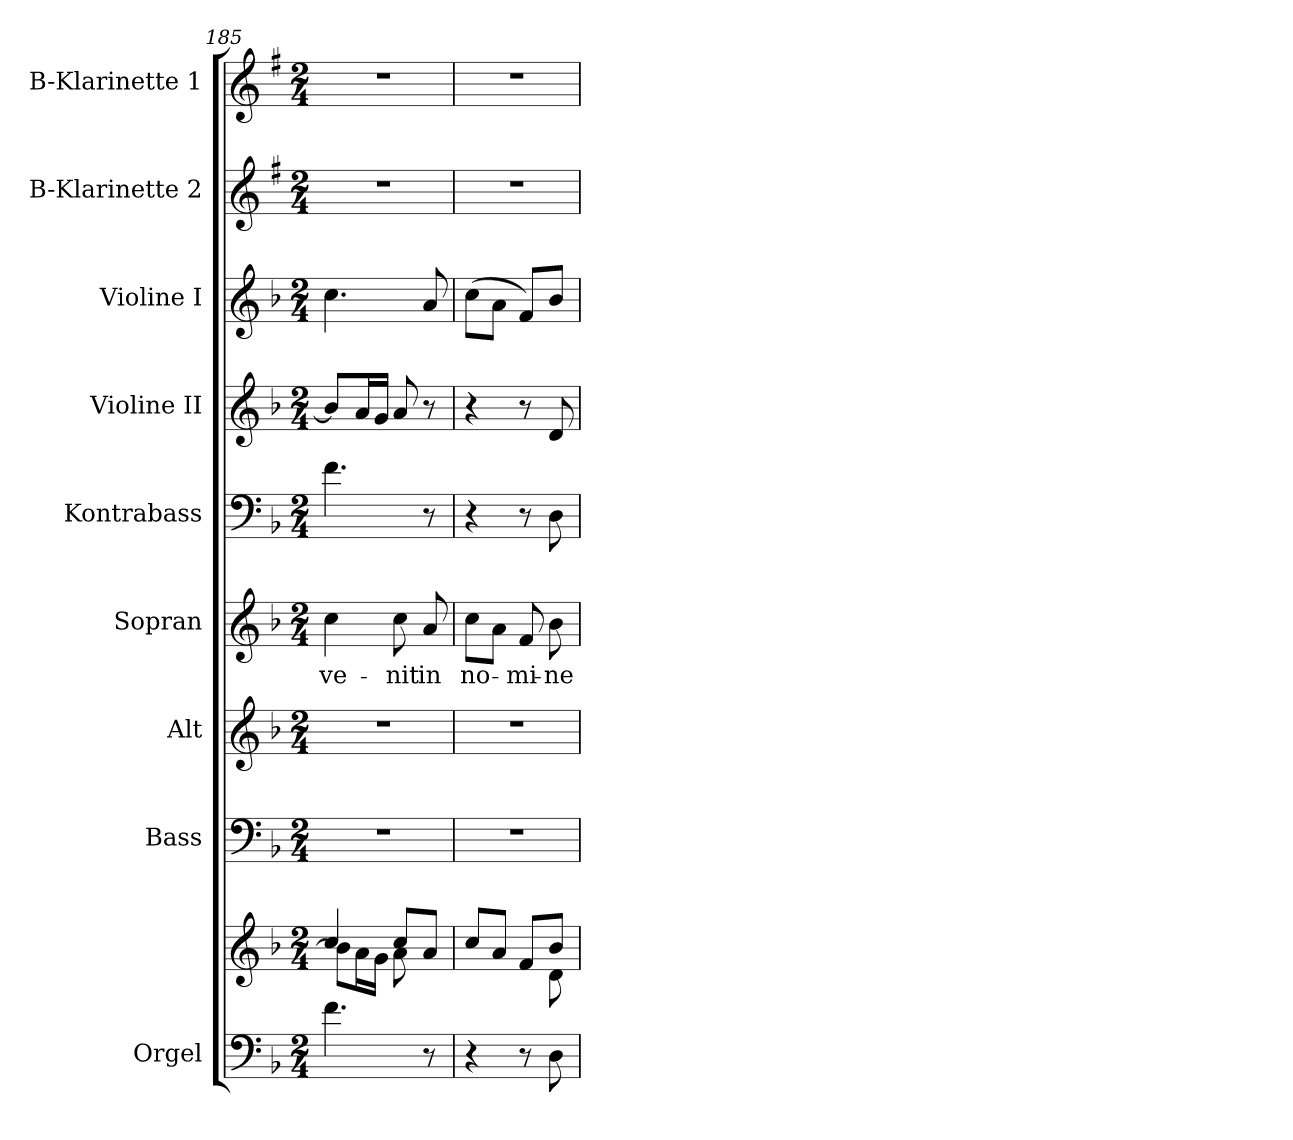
**kern	**kern	**kern	**kern	**kern	**text	**kern	**kern	**kern	**kern	**kern
*part9	*part9	*part8	*part7	*part6	*part6	*part5	*part4	*part3	*part2	*part1
*staff10	*staff9	*staff8	*staff7	*staff6	*staff6	*staff5	*staff4	*staff3	*staff2	*staff1
*I"Orgel	*	*I"Bass	*I"Alt	*I"Sopran	*	*I"Kontrabass	*I"Violine II	*I"Violine I	*I"B-Klarinette 2	*I"B-Klarinette 1
*I'Org.	*	*I'B.	*I'A.	*I'S.	*	*I'Kb.	*I'Vl. II	*I'Vl. I	*I'B Kl. 2	*I'B Kl. 1
*clefF4	*clefG2	*clefF4	*clefG2	*clefG2	*	*clefF4	*clefG2	*clefG2	*clefG2	*clefG2
*	*	*	*	*	*	*ITrd7c12	*	*	*ITrd1c2	*ITrd1c2
*k[b-]	*k[b-]	*k[b-]	*k[b-]	*k[b-]	*	*k[b-]	*k[b-]	*k[b-]	*k[b-]	*k[b-]
*F:	*F:	*F:	*F:	*F:	*	*F:	*F:	*F:	*F:	*F:
*M2/4	*M2/4	*M2/4	*M2/4	*M2/4	*	*M2/4	*M2/4	*M2/4	*M2/4	*M2/4
=185	=185	=185	=185	=185	=185	=185	=185	=185	=185	=185
*	*^	*	*	*	*	*	*	*	*	*
!	!	!	!	!	!	!LO:LY:b	!	!	!	!	!
4.f\	4cc/	8b-\L]	2r	2r	4cc\	ve-	4.F\	8b-/L]	4.cc\	2r	2r
.	.	16a\L	.	.	.	.	.	16a/L	.	.	.
.	.	16g\JJ	.	.	.	.	.	16g/JJ	.	.	.
!	!	!	!	!	!	!LO:LY:b	!	!	!	!	!
.	8cc/L	8a\	.	.	8cc\	-nit	.	8a/	.	.	.
!	!	!	!	!	!	!LO:LY:b	!	!	!	!	!
8r	8a/J	8ryy	.	.	8a/	in	8r	8r	8a/	.	.
=186	=186	=186	=186	=186	=186	=186	=186	=186	=186	=186	=186
!	!	!	!	!	!	!LO:LY:b	!	!	!	!	!
4r	8cc/L	4.ryy	2r	2r	8cc\L	no-	4r	4r	(>8cc\L	2r	2r
.	8a/J	.	.	.	8a\J	.	.	.	8a\J	.	.
!	!	!	!	!	!	!LO:LY:b	!	!	!	!	!
8r	8f/L	.	.	.	8f/	-mi-	8r	8r	8f/L)	.	.
!	!	!	!	!	!	!LO:LY:b	!	!	!	!	!
8D\	8b-/J	8d\	.	.	8b-\	-ne	8DD\	8d/	8b-/J	.	.
*	*v	*v	*	*	*	*	*	*	*	*	*
=	=	=	=	=	=	=	=	=	=	=
*-	*-	*-	*-	*-	*-	*-	*-	*-	*-	*-
